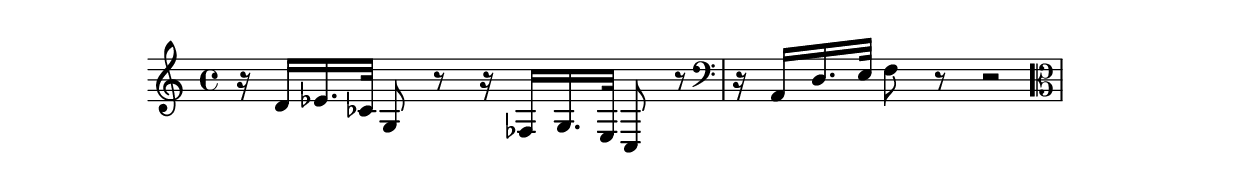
\version "2.18.2"

"/global/music" = \relative c {
  << \new Voice = "global_voice1" {
    r16 d' ees16. ces32 g8 r r16 fes g16. e32 c8 r \clef "bass"
    r16 a d16. e32 f8 r r2 \clef "alto"
  } >>
}

\book {
  \header {
  }

  \bookpart { 
    \score {
      <<
      \new Staff = GlobalStaff \with { }
      \context Staff = GlobalStaff {
        \"/global/music"
      }
      >>
    }
  }
}
